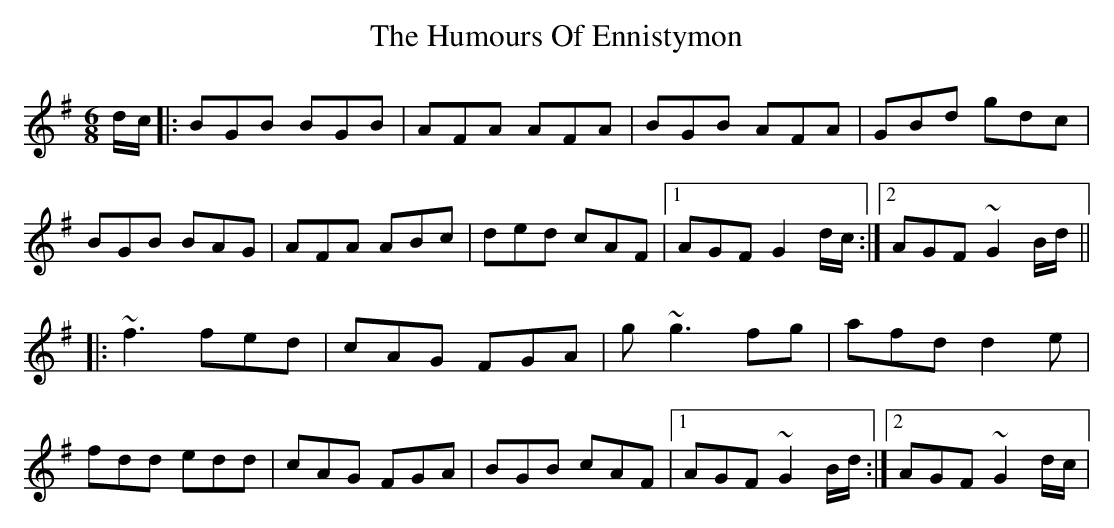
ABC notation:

X:1
T: The Humours Of Ennistymon
M: 6/8
L: 1/8
K: Gmaj
d/c/|:BGB BGB|AFA AFA|BGB AFA|GBd gdc|
BGB BAG|AFA ABc|ded cAF|1 AGF G2 d/c/:|2 AGF ~G2 B/d/||
|:~f3 fed|cAG FGA|g ~g3 fg|afd d2 e|
fdd edd|cAG FGA|BGB cAF|1 AGF ~G2 B/d/:|2 AGF ~G2 d/c/|
